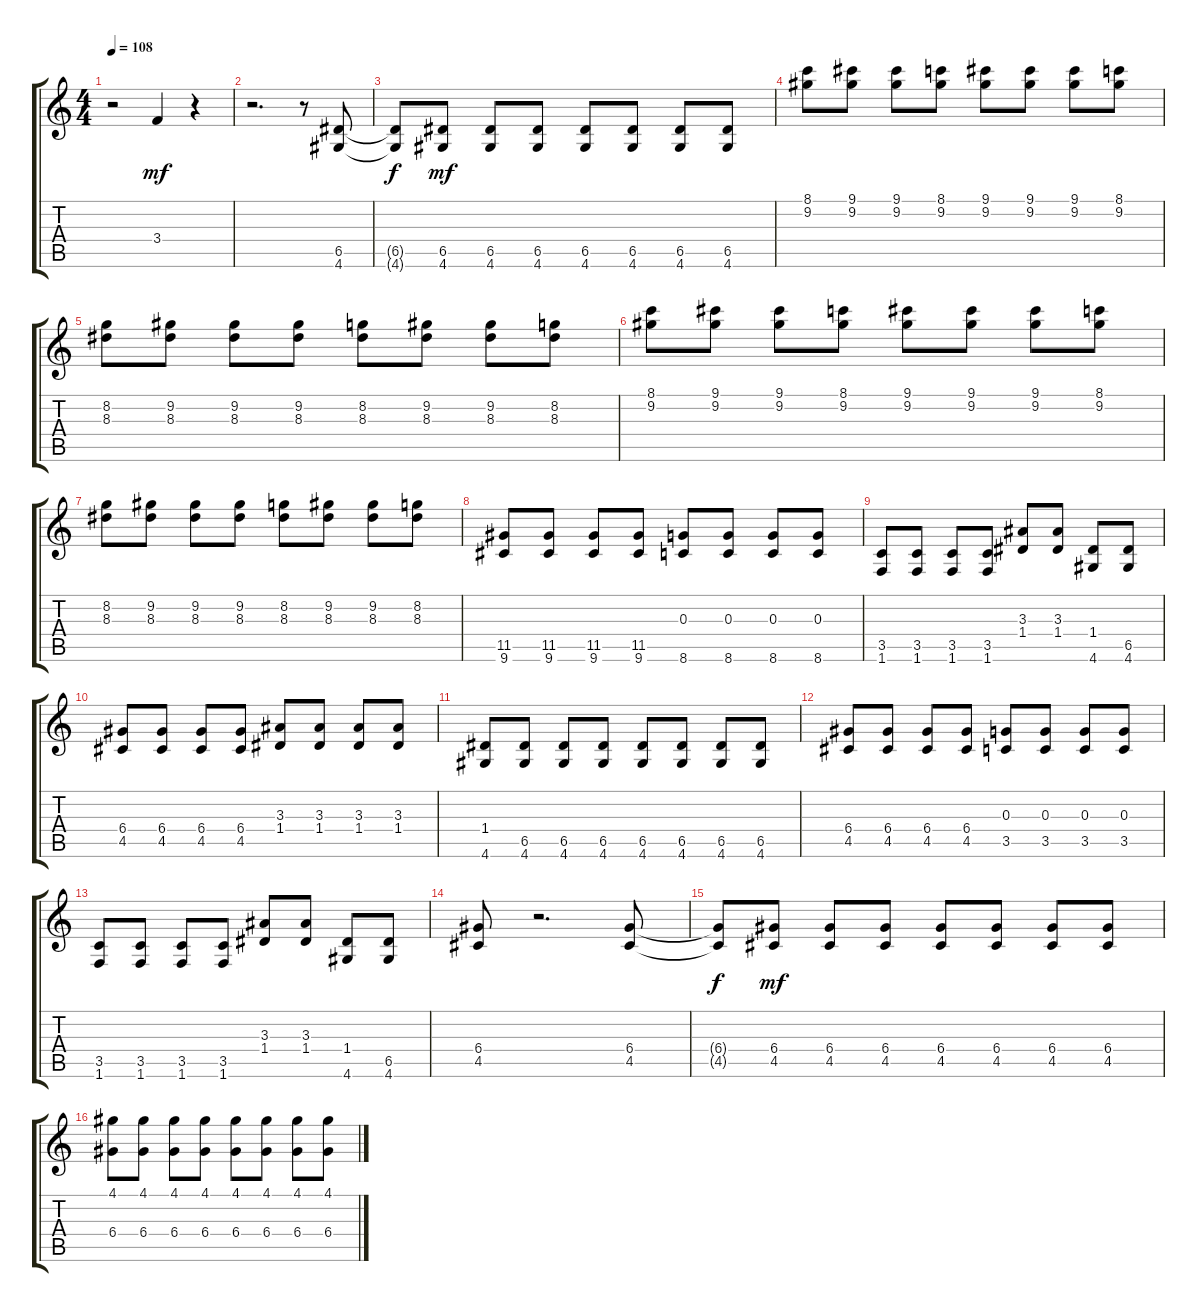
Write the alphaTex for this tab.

\track "" {instrument overdrivenguitar}
\staff {score tabs}
\tuning (E4 B3 G3 D3 A2 E2) {hide}
\ts (4 4)
\tempo 108
\clef g2
\ks c
r.2{dy mf} 3.4.4 r.4 |
r.2{d} r.8 (6.5 4.6).8 |
(6.5{t} 4.6{t}).8{dy f} (6.5 4.6).8{dy mf} (6.5 4.6).8 (6.5 4.6).8 (6.5 4.6).8 (6.5 4.6).8 (6.5 4.6).8 (6.5 4.6).8 |
(8.1 9.2).8 (9.1 9.2).8 (9.1 9.2).8 (8.1 9.2).8 (9.1 9.2).8 (9.1 9.2).8 (9.1 9.2).8 (8.1 9.2).8 |
(8.2 8.3).8 (9.2 8.3).8 (9.2 8.3).8 (9.2 8.3).8 (8.2 8.3).8 (9.2 8.3).8 (9.2 8.3).8 (8.2 8.3).8 |
(8.1 9.2).8 (9.1 9.2).8 (9.1 9.2).8 (8.1 9.2).8 (9.1 9.2).8 (9.1 9.2).8 (9.1 9.2).8 (8.1 9.2).8 |
(8.2 8.3).8 (9.2 8.3).8 (9.2 8.3).8 (9.2 8.3).8 (8.2 8.3).8 (9.2 8.3).8 (9.2 8.3).8 (8.2 8.3).8 |
(11.5 9.6).8 (11.5 9.6).8 (11.5 9.6).8 (11.5 9.6).8 (0.3 8.6).8 (0.3 8.6).8 (0.3 8.6).8 (0.3 8.6).8 |
(3.5 1.6).8 (3.5 1.6).8 (3.5 1.6).8 (3.5 1.6).8 (3.3 1.4).8 (3.3 1.4).8 (1.4 4.6).8 (6.5 4.6).8 |
(6.4 4.5).8 (6.4 4.5).8 (6.4 4.5).8 (6.4 4.5).8 (3.3 1.4).8 (3.3 1.4).8 (3.3 1.4).8 (3.3 1.4).8 |
(1.4 4.6).8 (6.5 4.6).8 (6.5 4.6).8 (6.5 4.6).8 (6.5 4.6).8 (6.5 4.6).8 (6.5 4.6).8 (6.5 4.6).8 |
(6.4 4.5).8 (6.4 4.5).8 (6.4 4.5).8 (6.4 4.5).8 (0.3 3.5).8 (0.3 3.5).8 (0.3 3.5).8 (0.3 3.5).8 |
(3.5 1.6).8 (3.5 1.6).8 (3.5 1.6).8 (3.5 1.6).8 (3.3 1.4).8 (3.3 1.4).8 (1.4 4.6).8 (6.5 4.6).8 |
(6.4 4.5).8 r.2{d} (6.4 4.5).8 |
(6.4{t} 4.5{t}).8{dy f} (6.4 4.5).8{dy mf} (6.4 4.5).8 (6.4 4.5).8 (6.4 4.5).8 (6.4 4.5).8 (6.4 4.5).8 (6.4 4.5).8 |
(4.1 6.4).8 (4.1 6.4).8 (4.1 6.4).8 (4.1 6.4).8 (4.1 6.4).8 (4.1 6.4).8 (4.1 6.4).8 (4.1 6.4).8
